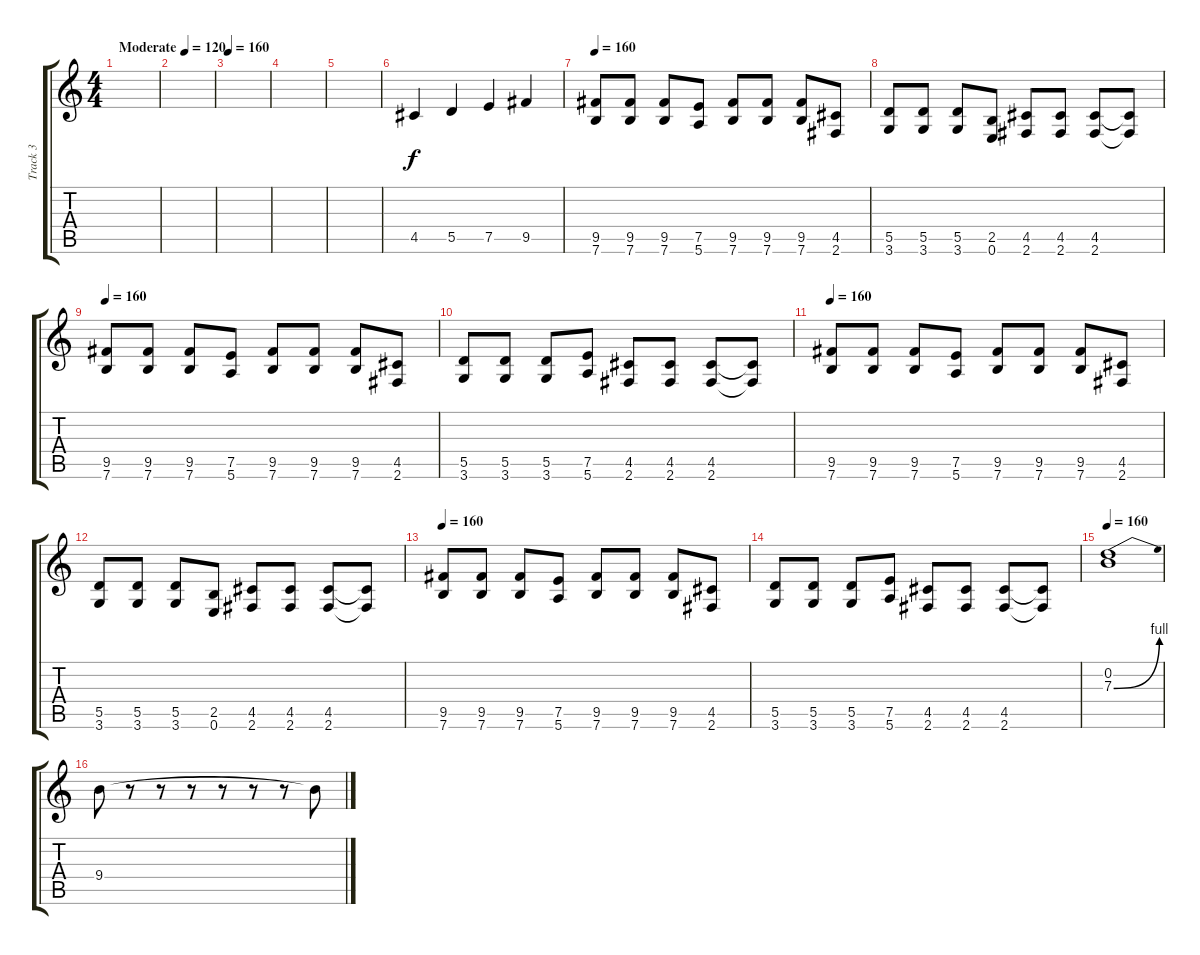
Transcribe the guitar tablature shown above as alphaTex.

\track ("Track 3" "Track 3") {instrument overdrivenguitar}
\staff {score tabs}
\tuning (E4 B3 G3 D3 A2 E2) {hide}
\ts (4 4)
\tempo (120 "Moderate")
\tempo 160
\tempo (120 "Moderate")
\clef g2
\ks c
|
|
\tempo 160
|
|
|
4.5.4 5.5.4 7.5.4 9.5.4 |
\tempo 160
(9.5 7.6).8 (9.5 7.6).8 (9.5 7.6).8 (7.5 5.6).8 (9.5 7.6).8 (9.5 7.6).8 (9.5 7.6).8 (4.5 2.6).8 |
(5.5 3.6).8 (5.5 3.6).8 (5.5 3.6).8 (2.5 0.6).8 (4.5 2.6).8 (4.5 2.6).8 (4.5 2.6).8 (4.5{t} 2.6{t}).8 |
\tempo 160
(9.5 7.6).8 (9.5 7.6).8 (9.5 7.6).8 (7.5 5.6).8 (9.5 7.6).8 (9.5 7.6).8 (9.5 7.6).8 (4.5 2.6).8 |
(5.5 3.6).8 (5.5 3.6).8 (5.5 3.6).8 (7.5 5.6).8 (4.5 2.6).8 (4.5 2.6).8 (4.5 2.6).8 (4.5{t} 2.6{t}).8 |
\tempo 160
(9.5 7.6).8 (9.5 7.6).8 (9.5 7.6).8 (7.5 5.6).8 (9.5 7.6).8 (9.5 7.6).8 (9.5 7.6).8 (4.5 2.6).8 |
(5.5 3.6).8 (5.5 3.6).8 (5.5 3.6).8 (2.5 0.6).8 (4.5 2.6).8 (4.5 2.6).8 (4.5 2.6).8 (4.5{t} 2.6{t}).8 |
\tempo 160
(9.5 7.6).8 (9.5 7.6).8 (9.5 7.6).8 (7.5 5.6).8 (9.5 7.6).8 (9.5 7.6).8 (9.5 7.6).8 (4.5 2.6).8 |
(5.5 3.6).8 (5.5 3.6).8 (5.5 3.6).8 (7.5 5.6).8 (4.5 2.6).8 (4.5 2.6).8 (4.5 2.6).8 (4.5{t} 2.6{t}).8 |
\tempo 160
(0.2 7.3{be (bend 0 0 60 4)}).1 |
9.4.8 r.8 r.8 r.8 r.8 r.8 r.8 9.4{t}.8
